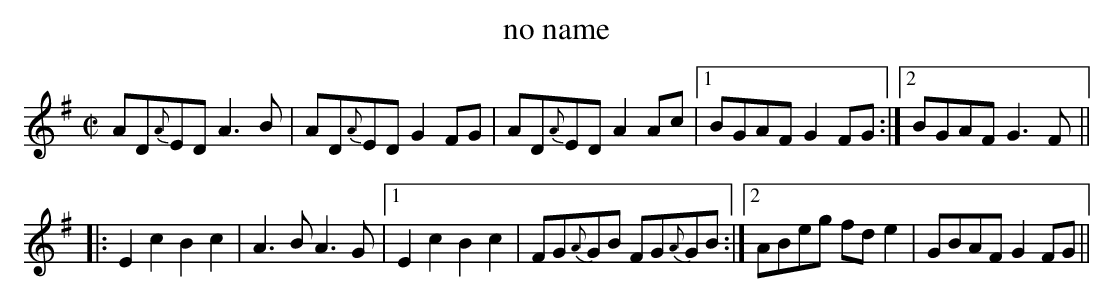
X:1
T:no name
M:C|
K:Dmix
AD{A}ED A3B|AD{A}ED G2FG|AD{A}ED A2Ac|1 BGAF G2FG:|2 BGAF G3F||
|:E2c2 B2c2|A3B A3G|1 E2c2 B2c2|FG{A}GB FG{A}GB:|2 ABeg fde2|GBAF G2FG||
